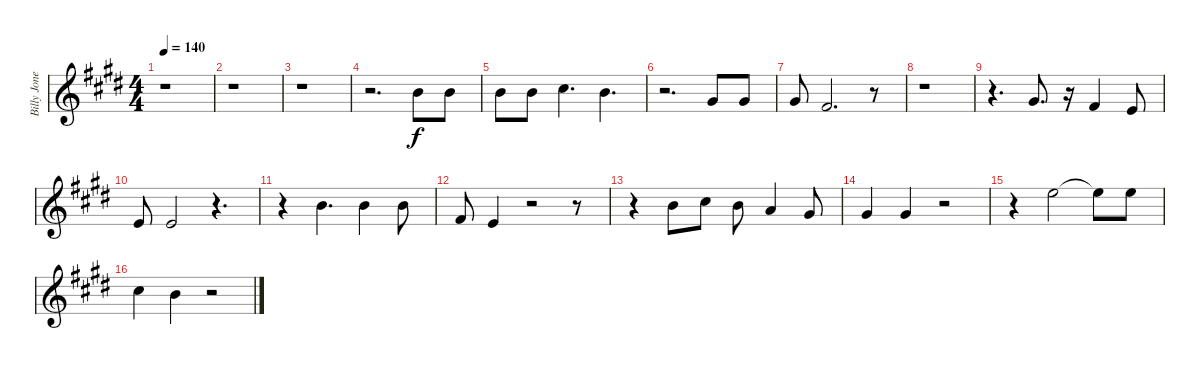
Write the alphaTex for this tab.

\track ("Billy Jones Vocals" "Billy Jone") {instrument flute}
\staff {score}
\tuning (E4 B3 G3 D3 A2 E2) {hide}
\ts (4 4)
\tempo 140
\clef g2
\ks e
r.1{dy f} |
r.1 |
r.1 |
r.2{d} 7.1.8 7.1.8 |
7.1.8 7.1.8 9.1.4{d} 7.1.4{d} |
r.2{d} 9.2.8 9.2.8 |
9.2.8 7.2.2{d} r.8 |
r.1 |
r.4{d} 9.2.8{d} r.16 7.2.4 9.3.8 |
9.3.8 9.3.2 r.4{d} |
r.4 7.1.4{d} 7.1.4 7.1.8 |
7.2.8 9.3.4 r.2 r.8 |
r.4 7.1.8 9.1.8 7.1.8 10.2.4 9.2.8 |
9.2.4 9.2.4 r.2 |
r.4 12.1.2 12.1{t}.8 12.1.8 |
9.1.4 12.2.4 r.2
